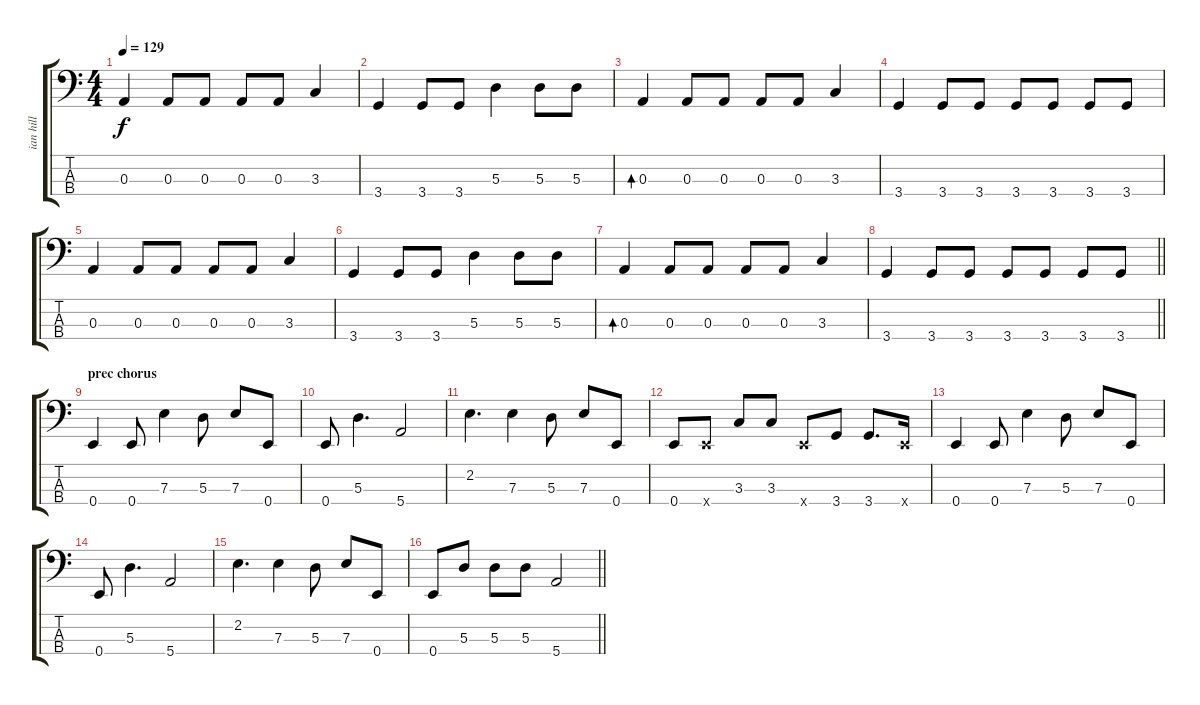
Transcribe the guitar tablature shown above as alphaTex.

\track ("ian hill" "ian hill") {instrument acousticguitarsteel}
\staff {score tabs}
\tuning (G2 D2 A1 E1) {hide}
\ts (4 4)
\tempo 129
\clef f4
\ks c
0.3.4{dy f} 0.3.8 0.3.8 0.3.8 0.3.8 3.3.4 |
3.4.4 3.4.8 3.4.8 5.3.4 5.3.8 5.3.8 |
0.3.4{bd 120} 0.3.8 0.3.8 0.3.8 0.3.8 3.3.4 |
3.4.4 3.4.8 3.4.8 3.4.8 3.4.8 3.4.8 3.4.8 |
0.3.4 0.3.8 0.3.8 0.3.8 0.3.8 3.3.4 |
3.4.4 3.4.8 3.4.8 5.3.4 5.3.8 5.3.8 |
0.3.4{bd 120} 0.3.8 0.3.8 0.3.8 0.3.8 3.3.4 |
\barLineRight lightlight
3.4.4 3.4.8 3.4.8 3.4.8 3.4.8 3.4.8 3.4.8 |
\section ("" "prec chorus")
0.4.4 0.4.8 7.3.4 5.3.8 7.3.8 0.4.8 |
0.4.8 5.3.4{d} 5.4.2 |
2.2.4{d} 7.3.4 5.3.8 7.3.8 0.4.8 |
0.4.8 0.4{x}.8 3.3.8 3.3.8 0.4{x}.8 3.4.8 3.4.8{d} 0.4{x}.16 |
0.4.4 0.4.8 7.3.4 5.3.8 7.3.8 0.4.8 |
0.4.8 5.3.4{d} 5.4.2 |
2.2.4{d} 7.3.4 5.3.8 7.3.8 0.4.8 |
\barLineRight lightlight
0.4.8 5.3.8 5.3.8 5.3.8 5.4.2
